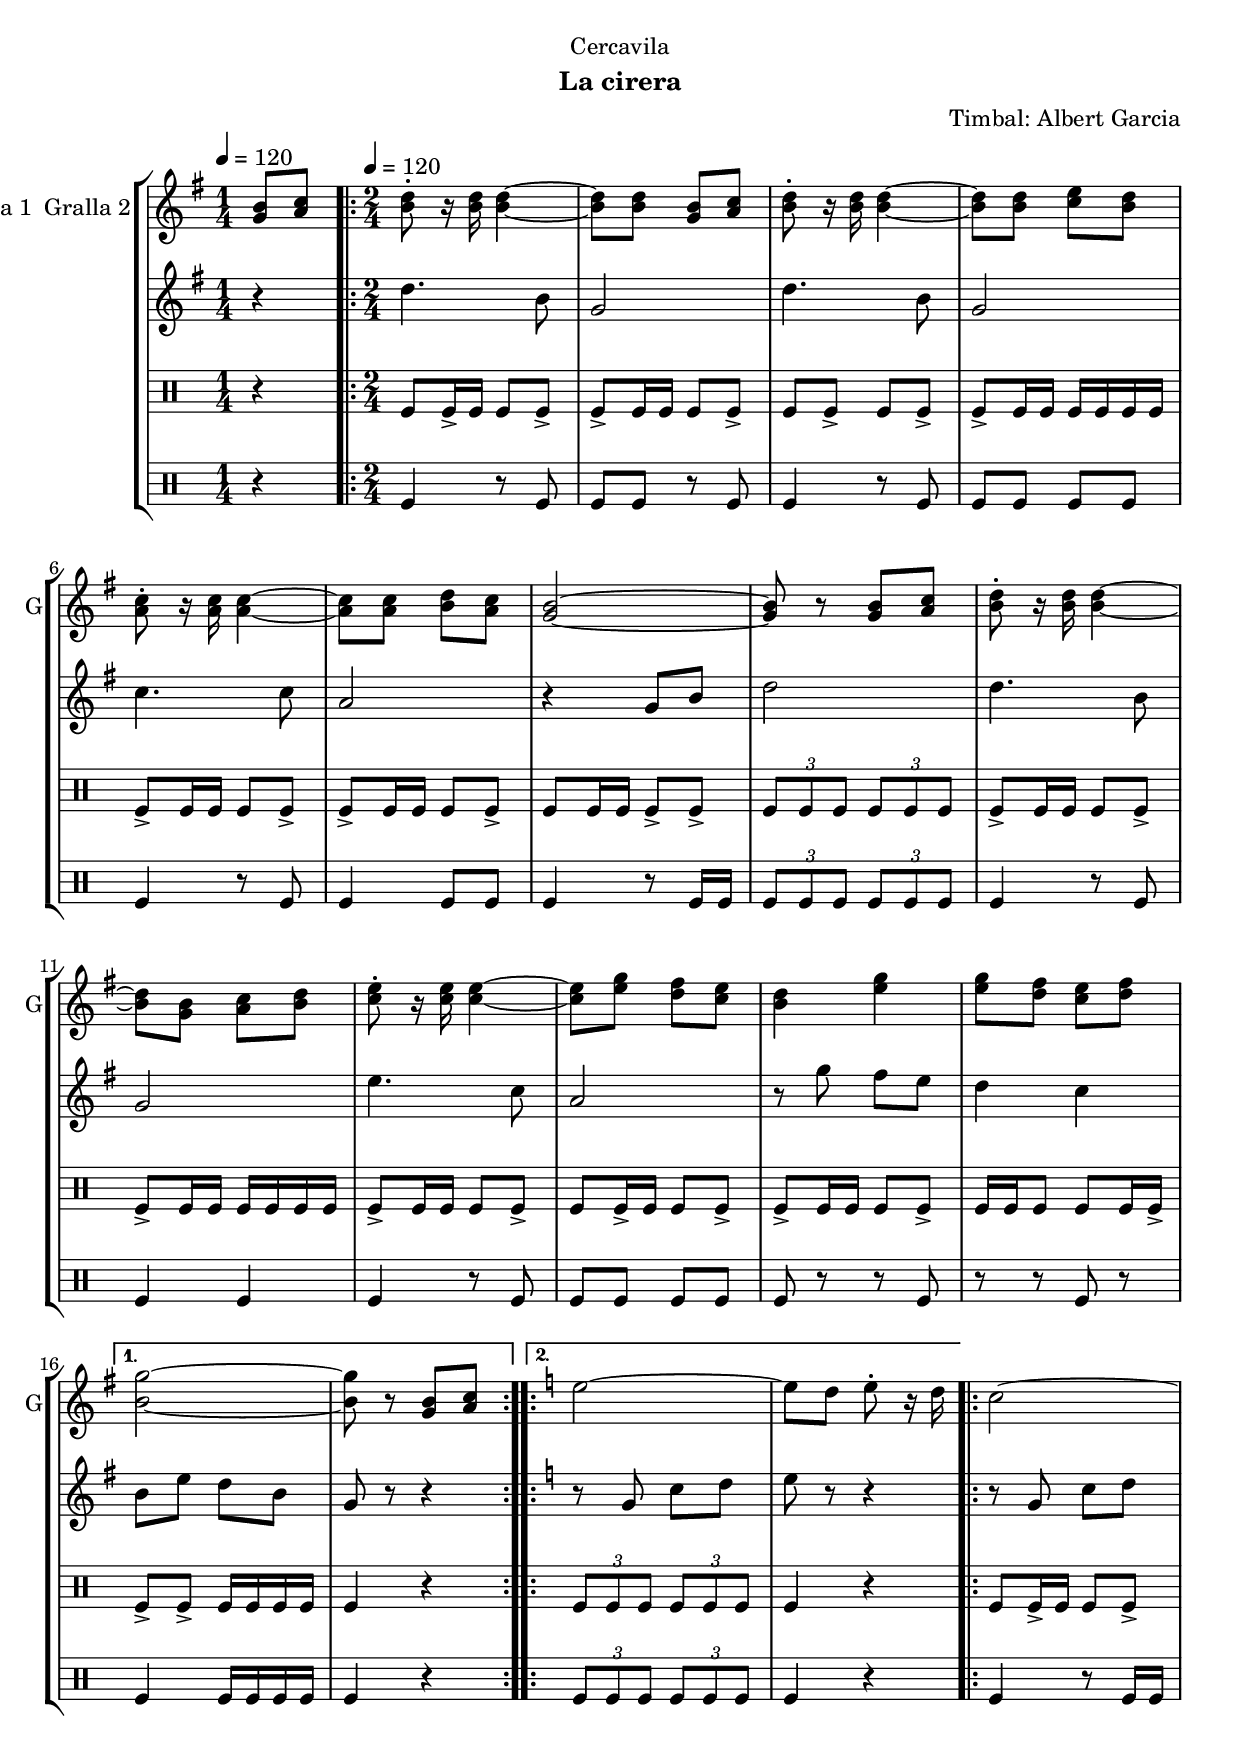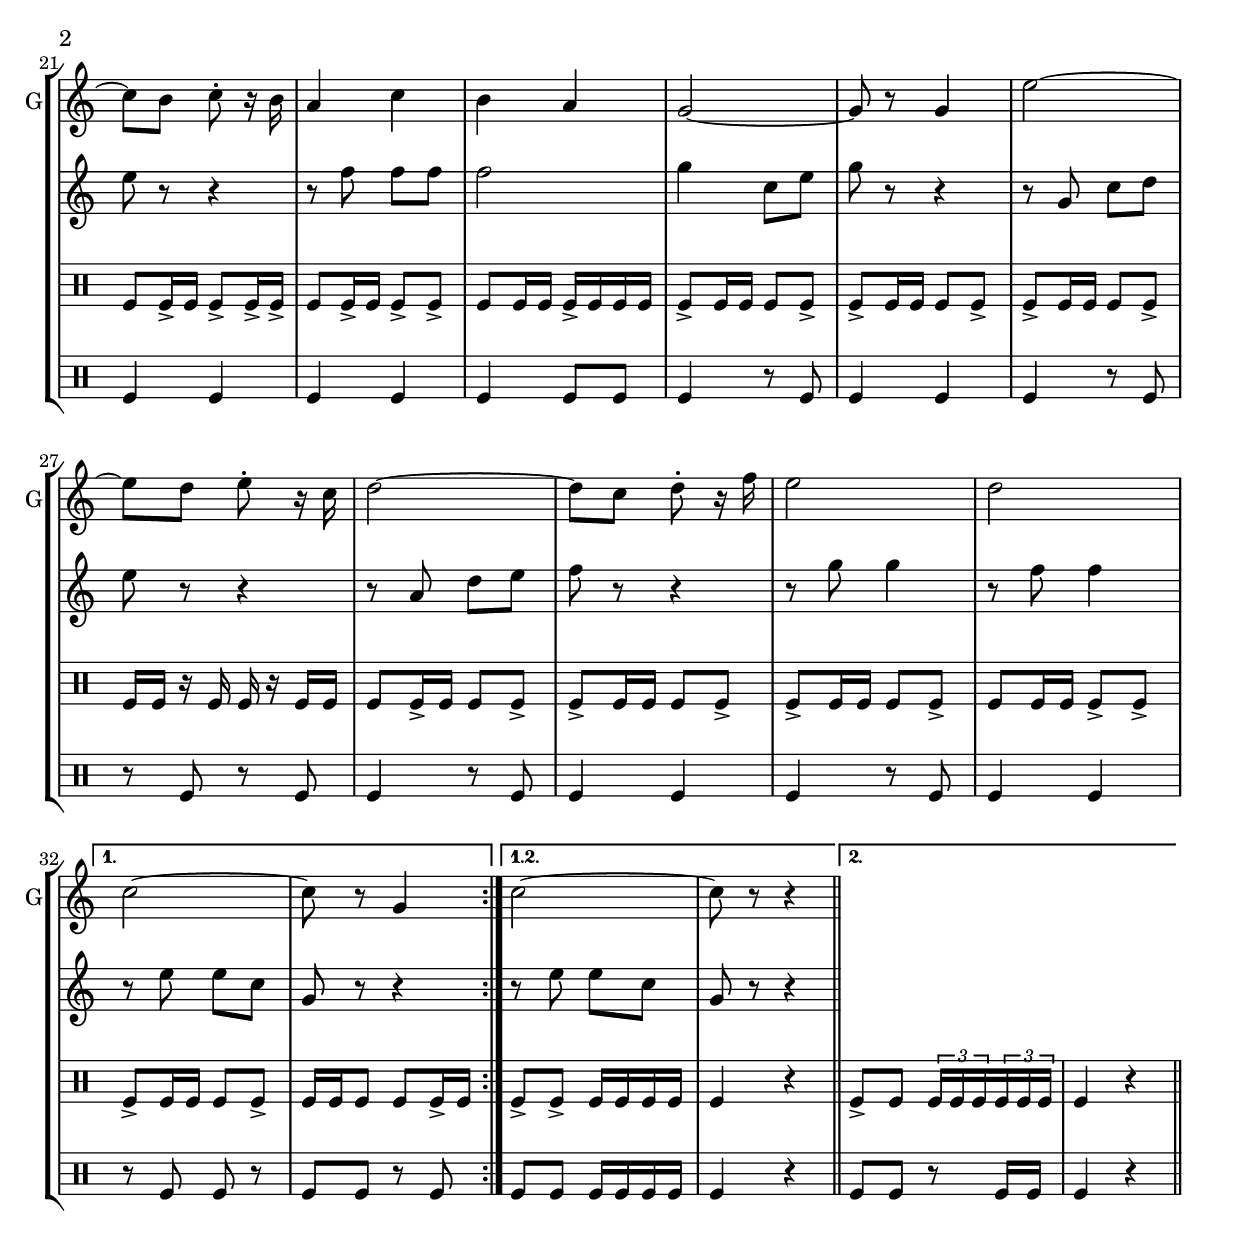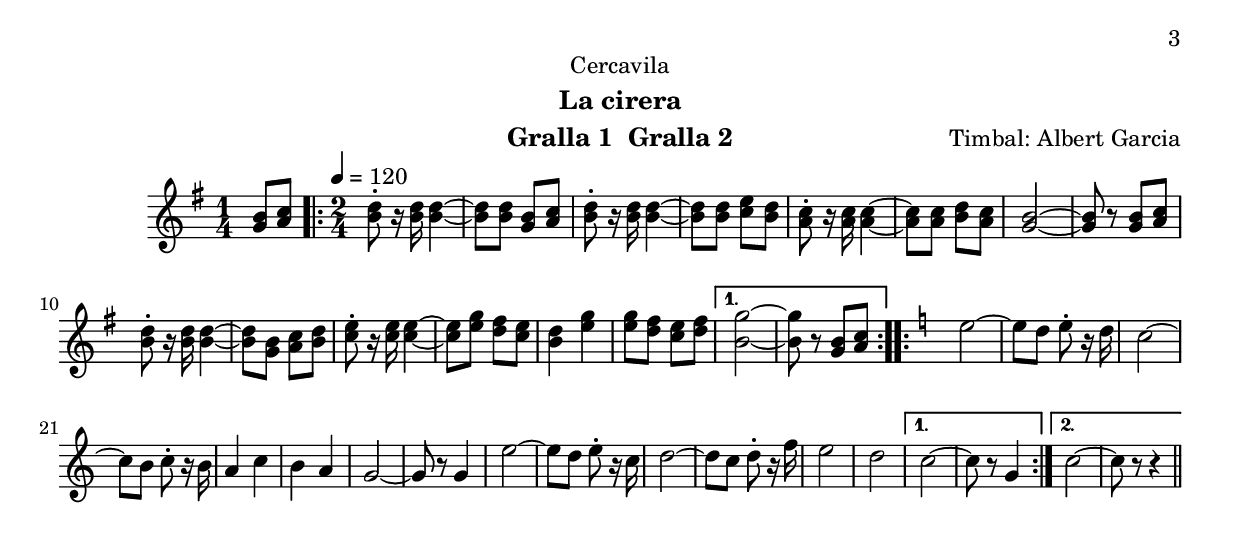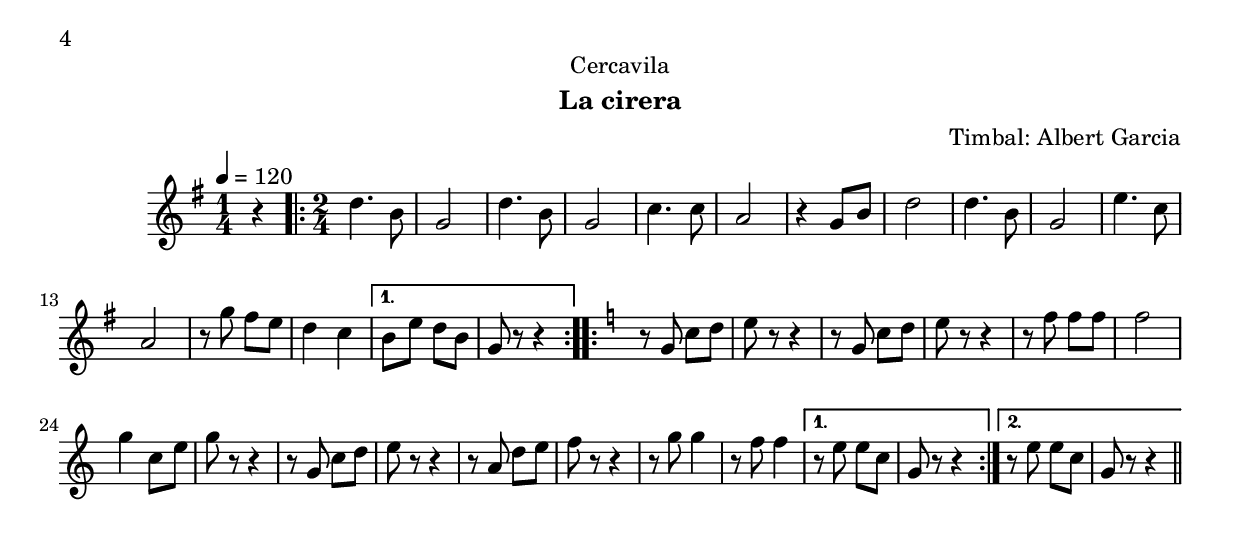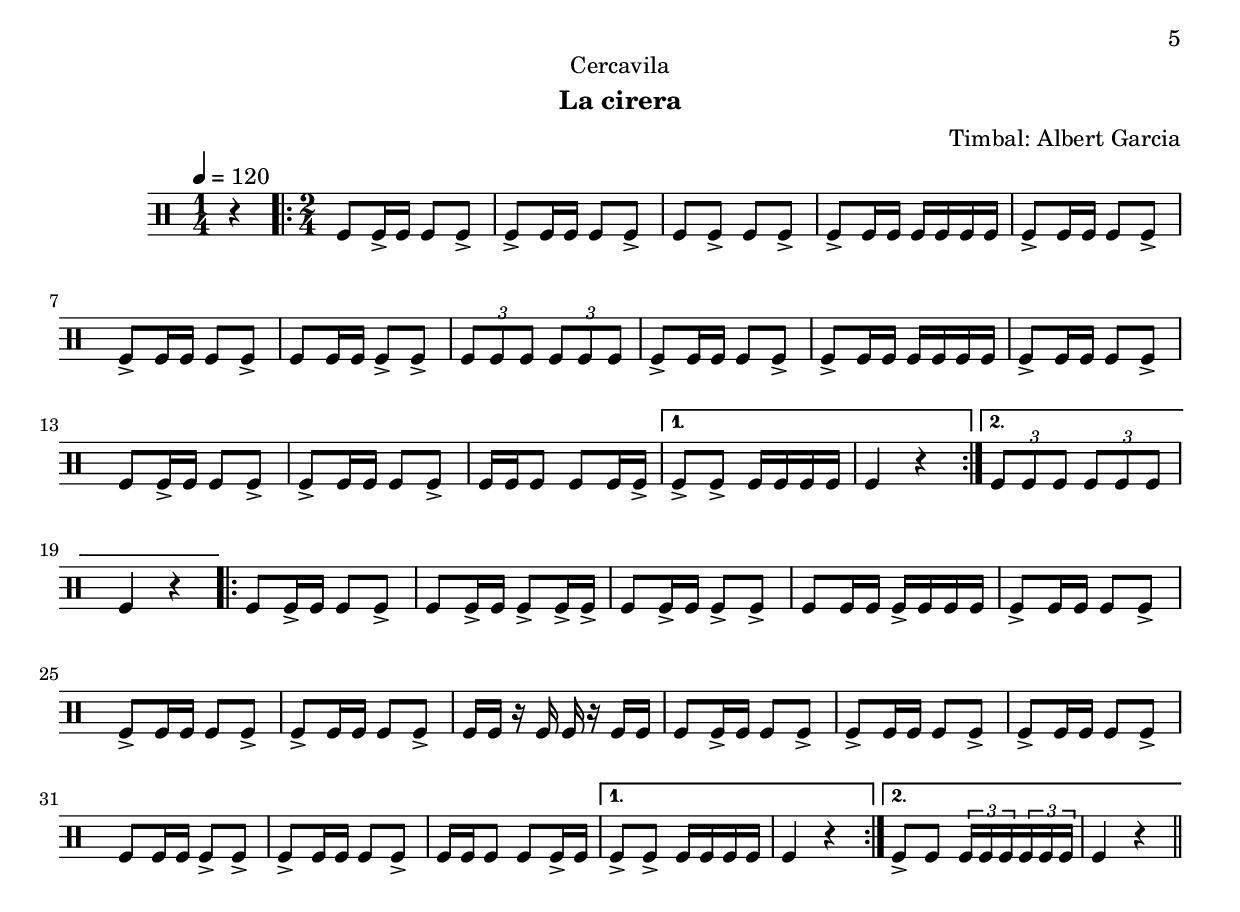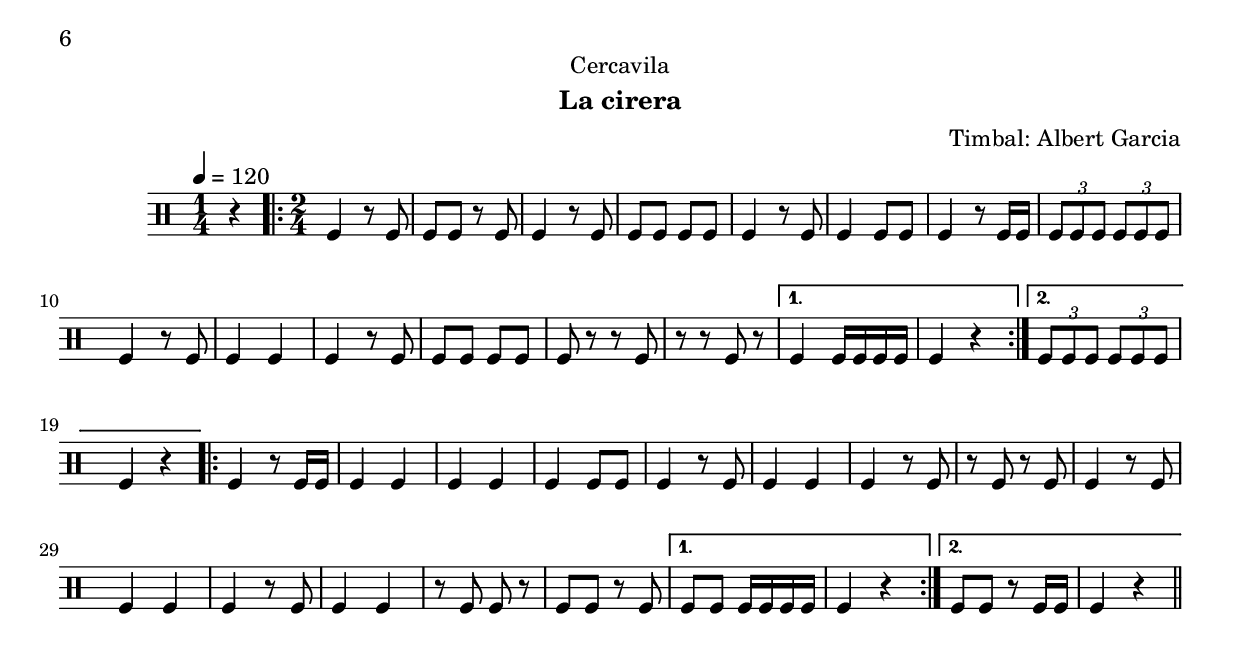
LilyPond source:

\version "2.16.2"

\header {
  dedication="Cercavila"
  title=""
  subtitle="La cirera"
  subsubtitle=""
  poet=""
  meter=""
  piece=""
  composer="Timbal: Albert Garcia"
  arranger=""
  opus=""
  instrument=""
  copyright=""
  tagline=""
}

liniaroAa =
\relative g'
{
  \clef treble
  \key g \major
  \time 1/4
  <g b>8 <a c> \tempo 4 = 120  |
  \time 2/4   \repeat volta 2 { <b d>8-. r16 <b d> <b d>4 ~ ~  |
  <b d>8 <b d> <g b> <a c>  |
  <b d>8-. r16 <b d> <b d>4 ~ ~  |
  %05
  <b d>8 <b d> <c e> <b d>  |
  <a c>8-. r16 <a c> <a c>4 ~ ~  |
  <a c>8 <a c> <b d> <a c>  |
  <g b>2 ~ ~  |
  <g b>8 r <g b> <a c>  |
  %10
  <b d>8-. r16 <b d> <b d>4 ~ ~  |
  <b d>8 <g b> <a c> <b d>  |
  <c e>8-. r16 <c e> <c e>4 ~ ~  |
  <c e>8 <e g> <d fis> <c e>  |
  <b d>4 <e g>  |
  %15
  <e g>8 <d fis> <c e> <d fis> }
  \alternative { { <b g'>2 ~ ~  |
  <b g'>8 r <g b> <a c> }
  \key c \major   { <b g'>2 ~ ~  |
  <b g'>8 r g4 } }
  %20
  \repeat volta 2 { e'2 ~  |
  e8 d e-. r16 d  |
  c2 ~  |
  c8 b c-. r16 b  |
  a4 c  |
  %25
  b4 a  |
  g2 ~  |
  g8 r g4  |
  e'2 ~  |
  e8 d e-. r16 c  |
  %30
  d2 ~  |
  d8 c d-. r16 f  |
  e2  |
  d2 }
  \alternative { { c2 ~  |
  %35
  c8 r g4 }
  { c2 ~  |
  c8 r r4 } } \bar "||" % kompletite
}

liniaroAb =
\relative d''
{
  \tempo 4 = 120
  \clef treble
  \key g \major
  \time 1/4
  r4  |
  \time 2/4   \repeat volta 2 { d4. b8  |
  g2  |
  d'4. b8  |
  %05
  g2  |
  c4. c8  |
  a2  |
  r4 g8 b  |
  d2  |
  %10
  d4. b8  |
  g2  |
  e'4. c8  |
  a2  |
  r8 g' fis e  |
  %15
  d4 c }
  \alternative { { b8 e d b  |
  g8 r r4 }
  \key c \major   { b8 e d b  |
  g8 r r4 } }
  %20
  \repeat volta 2 { r8 g c d  |
  e8 r r4  |
  r8 g, c d  |
  e8 r r4  |
  r8 f f f  |
  %25
  f2  |
  g4 c,8 e  |
  g8 r r4  |
  r8 g, c d  |
  e8 r r4  |
  %30
  r8 a, d e  |
  f8 r r4  |
  r8 g g4  |
  r8 f f4 }
  \alternative { { r8 e e c  |
  %35
  g8 r r4 }
  { r8 e' e c  |
  g8 r r4 } } \bar "||" % kompletite
}

liniaroAc =
\drummode
{
  \tempo 4 = 120
  \time 1/4
  r4  |
  \time 2/4   \repeat volta 2 { tomfl8 tomfl16 -> tomfl tomfl8 tomfl ->  |
  tomfl8 -> tomfl16 tomfl tomfl8 tomfl ->  |
  tomfl8 tomfl -> tomfl tomfl ->  |
  %05
  tomfl8 -> tomfl16 tomfl tomfl tomfl tomfl tomfl  |
  tomfl8 -> tomfl16 tomfl tomfl8 tomfl ->  |
  tomfl8 -> tomfl16 tomfl tomfl8 tomfl ->  |
  tomfl8 tomfl16 tomfl tomfl8 -> tomfl ->  |
  \times 2/3 { tomfl8 tomfl tomfl } \times 2/3 { tomfl tomfl tomfl }  |
  %10
  tomfl8 -> tomfl16 tomfl tomfl8 tomfl ->  |
  tomfl8 -> tomfl16 tomfl tomfl tomfl tomfl tomfl  |
  tomfl8 -> tomfl16 tomfl tomfl8 tomfl ->  |
  tomfl8 tomfl16 -> tomfl tomfl8 tomfl ->  |
  tomfl8 -> tomfl16 tomfl tomfl8 tomfl ->  |
  %15
  tomfl16 tomfl tomfl8 tomfl tomfl16 tomfl -> }
  \alternative { { tomfl8 -> tomfl -> tomfl16 tomfl tomfl tomfl  |
  tomfl4 r }
  { \times 2/3 { tomfl8 tomfl tomfl } \times 2/3 { tomfl tomfl tomfl }  |
  tomfl4 r } }
  %20
  \repeat volta 2 { tomfl8 tomfl16 -> tomfl tomfl8 tomfl ->  |
  tomfl8 tomfl16 -> tomfl tomfl8 -> tomfl16 -> tomfl ->  |
  tomfl8 tomfl16 -> tomfl tomfl8 -> tomfl ->  |
  tomfl8 tomfl16 tomfl tomfl -> tomfl tomfl tomfl  |
  tomfl8 -> tomfl16 tomfl tomfl8 tomfl ->  |
  %25
  tomfl8 -> tomfl16 tomfl tomfl8 tomfl ->  |
  tomfl8 -> tomfl16 tomfl tomfl8 tomfl ->  |
  tomfl16 tomfl r tomfl tomfl r tomfl tomfl  |
  tomfl8 tomfl16 -> tomfl tomfl8 tomfl ->  |
  tomfl8 -> tomfl16 tomfl tomfl8 tomfl ->  |
  %30
  tomfl8 -> tomfl16 tomfl tomfl8 tomfl ->  |
  tomfl8 tomfl16 tomfl tomfl8 -> tomfl ->  |
  tomfl8 -> tomfl16 tomfl tomfl8 tomfl ->  |
  tomfl16 tomfl tomfl8 tomfl tomfl16 -> tomfl }
  \alternative { { tomfl8 -> tomfl -> tomfl16 tomfl tomfl tomfl  |
  %35
  tomfl4 r }
  { tomfl8 -> tomfl \times 2/3 { tomfl16 tomfl tomfl } \times 2/3 { tomfl tomfl tomfl }  |
  tomfl4 r } } \bar "||"
}

liniaroAd =
\drummode
{
  \tempo 4 = 120
  \time 1/4
  r4  |
  \time 2/4   \repeat volta 2 { tomfl4 r8 tomfl  |
  tomfl8 tomfl r tomfl  |
  tomfl4 r8 tomfl  |
  %05
  tomfl8 tomfl tomfl tomfl  |
  tomfl4 r8 tomfl  |
  tomfl4 tomfl8 tomfl  |
  tomfl4 r8 tomfl16 tomfl  |
  \times 2/3 { tomfl8 tomfl tomfl } \times 2/3 { tomfl tomfl tomfl }  |
  %10
  tomfl4 r8 tomfl  |
  tomfl4 tomfl  |
  tomfl4 r8 tomfl  |
  tomfl8 tomfl tomfl tomfl  |
  tomfl8 r r tomfl  |
  %15
  r8 r tomfl r }
  \alternative { { tomfl4 tomfl16 tomfl tomfl tomfl  |
  tomfl4 r }
  { \times 2/3 { tomfl8 tomfl tomfl } \times 2/3 { tomfl tomfl tomfl }  |
  tomfl4 r } }
  %20
  \repeat volta 2 { tomfl4 r8 tomfl16 tomfl  |
  tomfl4 tomfl  |
  tomfl4 tomfl  |
  tomfl4 tomfl8 tomfl  |
  tomfl4 r8 tomfl  |
  %25
  tomfl4 tomfl  |
  tomfl4 r8 tomfl  |
  r8 tomfl r tomfl  |
  tomfl4 r8 tomfl  |
  tomfl4 tomfl  |
  %30
  tomfl4 r8 tomfl  |
  tomfl4 tomfl  |
  r8 tomfl tomfl r  |
  tomfl8 tomfl r tomfl }
  \alternative { { tomfl8 tomfl tomfl16 tomfl tomfl tomfl  |
  %35
  tomfl4 r }
  { tomfl8 tomfl r tomfl16 tomfl  |
  tomfl4 r } } \bar "||"
}

\bookpart {
  \score {
    \new StaffGroup {
      \override Score.RehearsalMark #'self-alignment-X = #LEFT
      <<
        \new Staff \with {instrumentName = #"Gralla 1  Gralla 2" shortInstrumentName = #"G"} \liniaroAa
        \new Staff \with {instrumentName = #"" shortInstrumentName = #" "} \liniaroAb
        \new DrumStaff \with {instrumentName = #"" shortInstrumentName = #" "} \liniaroAc
        \new DrumStaff \with {instrumentName = #"" shortInstrumentName = #" "} \liniaroAd
      >>
    }
    \layout {}
  }
  \score { \unfoldRepeats
    \new StaffGroup {
      \override Score.RehearsalMark #'self-alignment-X = #LEFT
      <<
        \new Staff \with {instrumentName = #"Gralla 1  Gralla 2" shortInstrumentName = #"G"} \liniaroAa
        \new Staff \with {instrumentName = #"" shortInstrumentName = #" "} \liniaroAb
        \new DrumStaff \with {instrumentName = #"" shortInstrumentName = #" "} \liniaroAc
        \new DrumStaff \with {instrumentName = #"" shortInstrumentName = #" "} \liniaroAd
      >>
    }
    \midi {
      \set Staff.midiInstrument = "oboe"
      \set DrumStaff.midiInstrument = "drums"
    }
  }
}

\bookpart {
  \header {instrument="Gralla 1  Gralla 2"}
  \score {
    \new StaffGroup {
      \override Score.RehearsalMark #'self-alignment-X = #LEFT
      <<
        \new Staff \liniaroAa
      >>
    }
    \layout {}
  }
  \score { \unfoldRepeats
    \new StaffGroup {
      \override Score.RehearsalMark #'self-alignment-X = #LEFT
      <<
        \new Staff \liniaroAa
      >>
    }
    \midi {
      \set Staff.midiInstrument = "oboe"
      \set DrumStaff.midiInstrument = "drums"
    }
  }
}

\bookpart {
  \header {instrument=""}
  \score {
    \new StaffGroup {
      \override Score.RehearsalMark #'self-alignment-X = #LEFT
      <<
        \new Staff \liniaroAb
      >>
    }
    \layout {}
  }
  \score { \unfoldRepeats
    \new StaffGroup {
      \override Score.RehearsalMark #'self-alignment-X = #LEFT
      <<
        \new Staff \liniaroAb
      >>
    }
    \midi {
      \set Staff.midiInstrument = "oboe"
      \set DrumStaff.midiInstrument = "drums"
    }
  }
}

\bookpart {
  \header {instrument=""}
  \score {
    \new StaffGroup {
      \override Score.RehearsalMark #'self-alignment-X = #LEFT
      <<
        \new DrumStaff \liniaroAc
      >>
    }
    \layout {}
  }
  \score { \unfoldRepeats
    \new StaffGroup {
      \override Score.RehearsalMark #'self-alignment-X = #LEFT
      <<
        \new DrumStaff \liniaroAc
      >>
    }
    \midi {
      \set Staff.midiInstrument = "oboe"
      \set DrumStaff.midiInstrument = "drums"
    }
  }
}

\bookpart {
  \header {instrument=""}
  \score {
    \new StaffGroup {
      \override Score.RehearsalMark #'self-alignment-X = #LEFT
      <<
        \new DrumStaff \liniaroAd
      >>
    }
    \layout {}
  }
  \score { \unfoldRepeats
    \new StaffGroup {
      \override Score.RehearsalMark #'self-alignment-X = #LEFT
      <<
        \new DrumStaff \liniaroAd
      >>
    }
    \midi {
      \set Staff.midiInstrument = "oboe"
      \set DrumStaff.midiInstrument = "drums"
    }
  }
}

